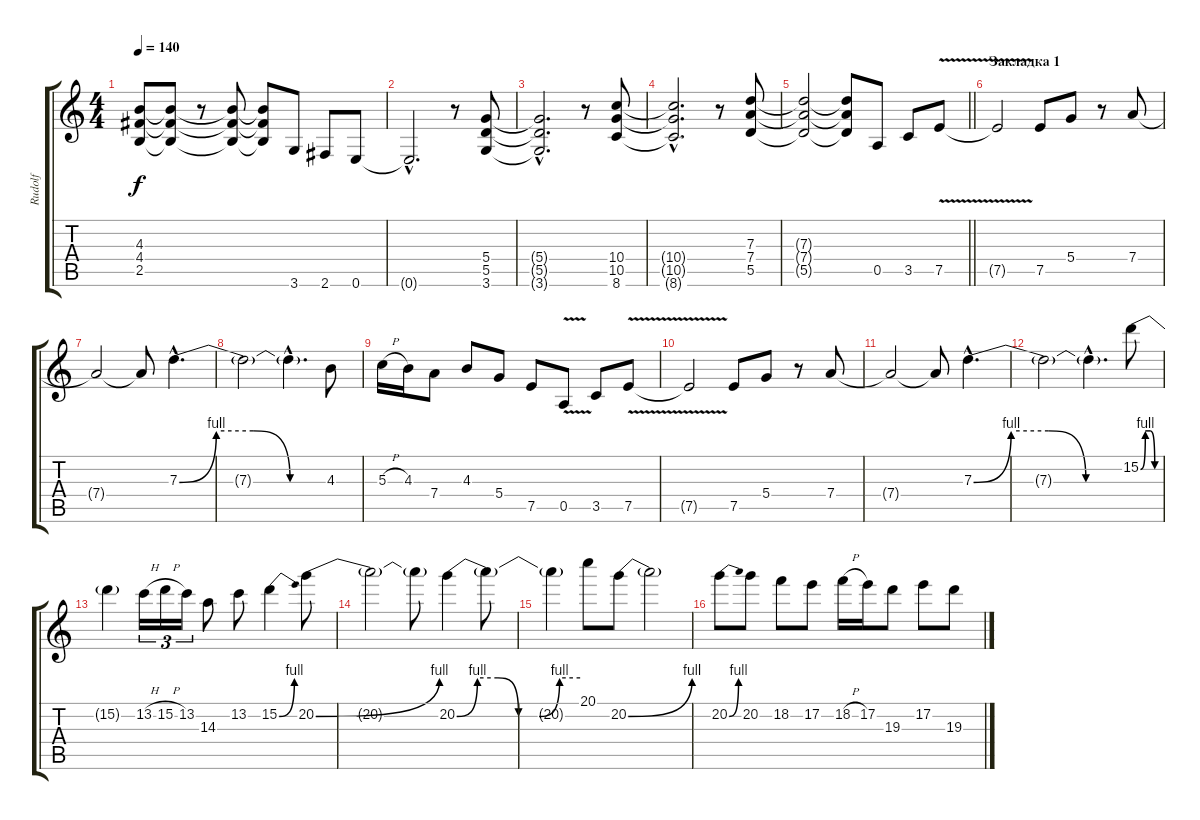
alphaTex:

\track ("Rudolf" "Rudolf") {instrument distortionguitar}
\staff {score tabs}
\tuning (E4 B3 G3 D3 A2 E2) {hide}
\ts (4 4)
\tempo 140
\clef g2
\ks c
(4.3{t} 4.4{t} 2.5{t}).8{dy f} (4.3{t} 4.4{t} 2.5{t}).8 r.8 (4.3{t} 4.4{t} 2.5{t}).8 (4.3{t} 4.4{t} 2.5{t}).8 3.6.8 2.6.8 0.6.8 |
0.6{hac t}.2{d} r.8 (5.4 5.5 3.6).8 |
(5.4{hac t} 5.5{hac t} 3.6{hac t}).2{d} r.8 (10.4 10.5 8.6).8 |
(10.4{hac t} 10.5{hac t} 8.6{hac t}).2{d} r.8 (7.3 7.4 5.5).8 |
\barLineRight lightlight
(7.3{t} 7.4{t} 5.5{t}).2 (7.3{t} 7.4{t} 5.5{t}).8 0.5.8 3.5.8 7.5{v}.8 |
\section ("" "Закладка 1")
7.5{t}.2 7.5.8 5.4.8 r.8 7.4.8 |
7.4{t}.2 7.4{t}.8 7.3{be (custom 0 0 15 4 30 4 45 0 60 0) hac}.4{d} |
7.3{t}.2 7.3{hac t}.4{d} 4.3.8 |
5.3{h}.16 4.3.16 7.4.8 4.3.8 5.4.8 7.5.8 0.5{v}.8 3.5.8 7.5{v}.8 |
7.5{t}.2 7.5.8 5.4.8 r.8 7.4.8 |
7.4{t}.2 7.4{t}.8 7.3{be (custom 0 0 15 4 30 4 45 0 60 0) hac}.4{d} |
7.3{t}.2 7.3{hac t}.4{d} 15.2{be (custom 0 0 15 4 30 4 45 0 60 0)}.8 |
15.2{t}.4 13.2{h}.16{tu (3 2)} 15.2{h}.16{tu (3 2)} 13.2.16{tu (3 2)} 14.3.8 13.2.8 15.2{be (bend 0 0 60 4)}.4 20.2{be (bend 0 0 60 4)}.8 |
20.2{t}.2 20.2{t}.8 20.2{be (custom 0 0 10 4 20 4 30 0 40 0 50 4 60 4)}.4 20.2{t}.8 |
20.2{t}.4 20.1.8 20.2{be (bend 0 0 60 4)}.8 20.2{t}.2 |
20.2{be (bend 0 0 60 4)}.8 20.2.8 18.2.8 17.2.8 18.2{h}.16 17.2.16 19.3.8 17.2.8 19.3.8
